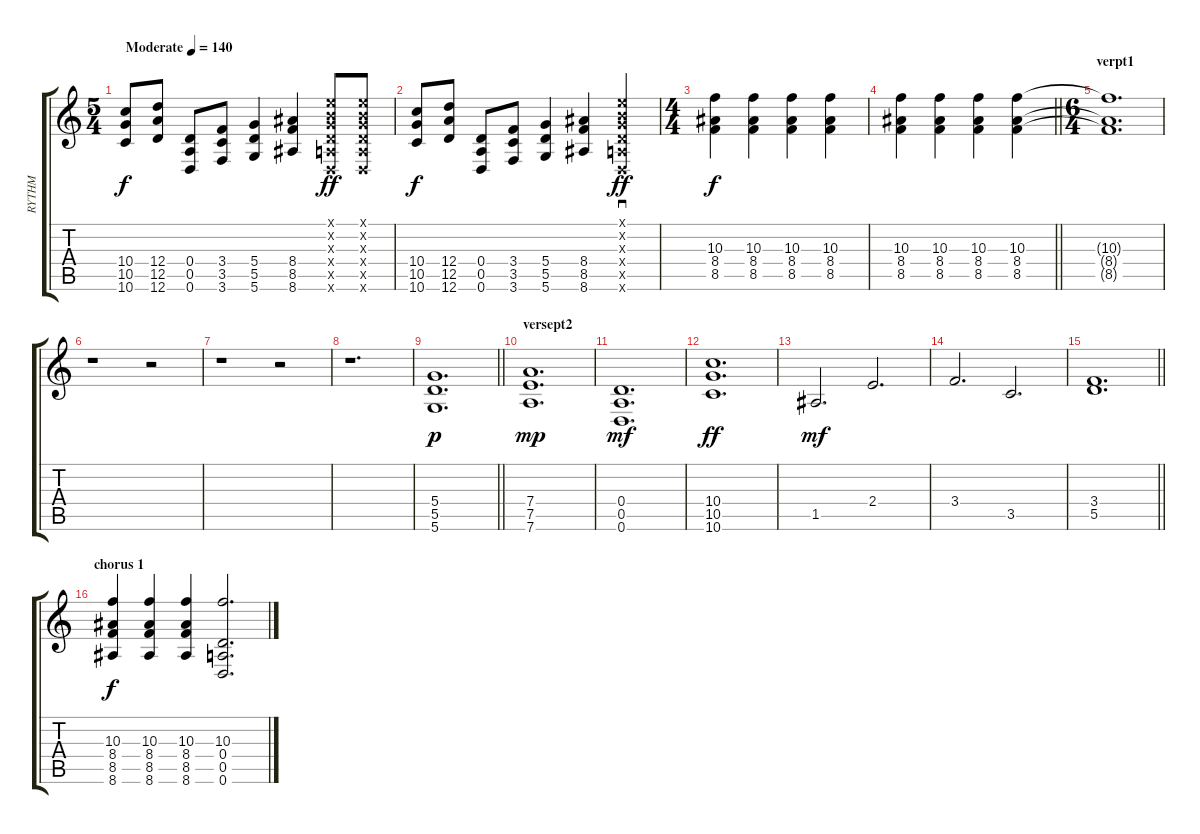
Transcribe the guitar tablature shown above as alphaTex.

\track ("RYTHM" "RYTHM") {instrument overdrivenguitar}
\staff {score tabs}
\tuning (E4 B3 G3 D3 A2 D2) {hide}
\ts (5 4)
\tempo (140 "Moderate")
\clef g2
\ks c
(10.4 10.5 10.6).8{dy f instrument overdrivenguitar} (12.4 12.5 12.6).8 (0.4 0.5 0.6).8 (3.4 3.5 3.6).8 (5.4 5.5 5.6).4 (8.4 8.5 8.6).4 (0.1{x} 0.2{x} 0.3{x} 0.4{x} 0.5{x} 0.6{x}).8{dy ff} (0.1{x} 0.2{x} 0.3{x} 0.4{x} 0.5{x} 0.6{x}).8 |
(10.4 10.5 10.6).8{dy f} (12.4 12.5 12.6).8 (0.4 0.5 0.6).8 (3.4 3.5 3.6).8 (5.4 5.5 5.6).4 (8.4 8.5 8.6).4 (0.1{x} 0.2{x} 0.3{x} 0.4{x} 0.5{x} 0.6{x}).4{sd dy ff} |
\ts (4 4)
(10.3 8.4 8.5).4{dy f} (10.3 8.4 8.5).4 (10.3 8.4 8.5).4 (10.3 8.4 8.5).4 |
\barLineRight lightlight
(10.3 8.4 8.5).4 (10.3 8.4 8.5).4 (10.3 8.4 8.5).4 (10.3 8.4 8.5).4 |
\ts (6 4)
\section ("" "verpt1")
(10.3{t} 8.4{t} 8.5{t}).1{d} |
r.1 r.2 |
r.1 r.2 |
r.1{d} |
\barLineRight lightlight
(5.4 5.5 5.6).1{d dy p} |
\section ("" "versept2")
(7.4 7.5 7.6).1{d dy mp} |
(0.4 0.5 0.6).1{d dy mf} |
(10.4 10.5 10.6).1{d dy ff} |
1.5.2{d dy mf} 2.4.2{d} |
3.4.2{d} 3.5.2{d} |
\barLineRight lightlight
(3.4 5.5).1{d} |
\section ("" "chorus 1")
(10.3 8.4 8.5 8.6).4{dy f} (10.3 8.4 8.5 8.6).4 (10.3 8.4 8.5 8.6).4 (10.3 0.4 0.5 0.6).2{d}
